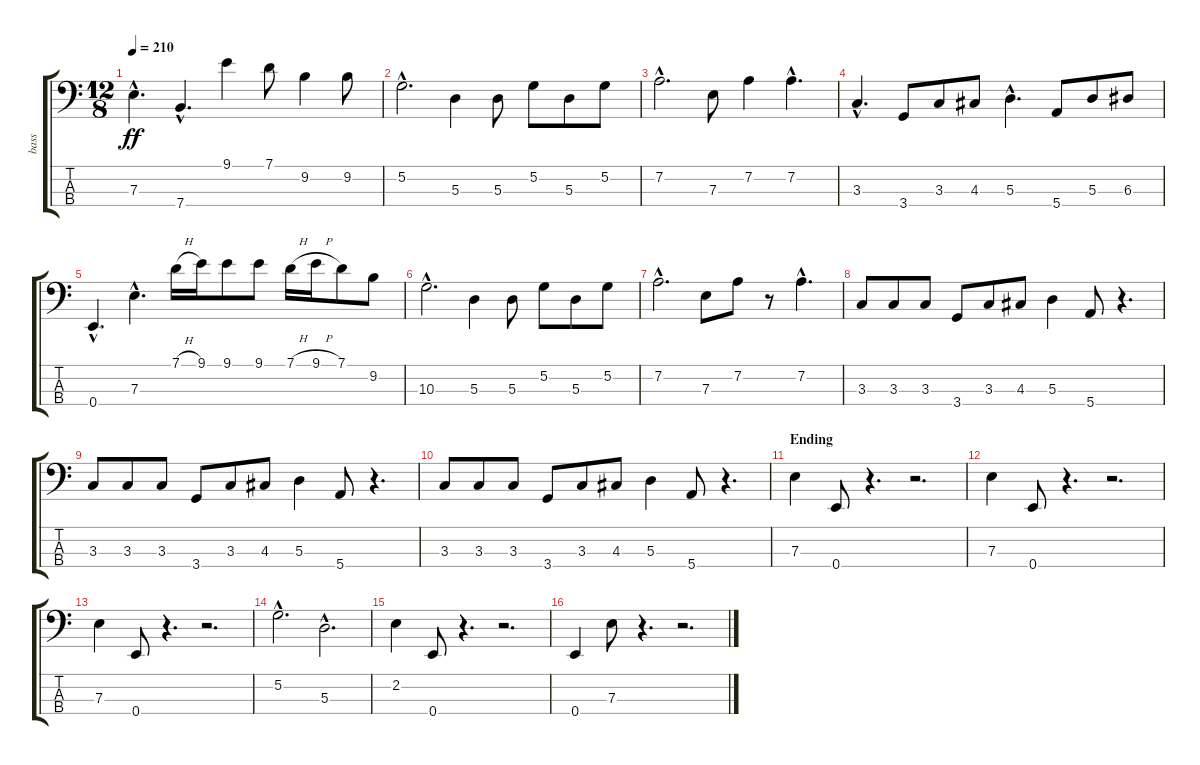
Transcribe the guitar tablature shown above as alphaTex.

\track ("bass" "bass") {instrument electricbassfinger}
\staff {score tabs}
\tuning (G2 D2 A1 E1) {hide}
\ts (12 8)
\tempo 210
\clef f4
\ks c
7.3{hac}.4{d dy ff} 7.4{hac}.4{d} 9.1.4 7.1.8 9.2.4 9.2.8 |
5.2{hac}.2{d} 5.3.4 5.3.8 5.2.8 5.3.8 5.2.8 |
7.2{hac}.2{d} 7.3.8 7.2.4 7.2{hac}.4{d} |
3.3{hac}.4{d} 3.4.8 3.3.8 4.3.8 5.3{hac}.4{d} 5.4.8 5.3.8 6.3.8 |
0.4{hac}.4{d} 7.3{hac}.4{d} 7.1{h}.16 9.1.16 9.1.8 9.1.8 7.1{h}.16 9.1{h}.16 7.1.8 9.2.8 |
10.3{hac}.2{d} 5.3.4 5.3.8 5.2.8 5.3.8 5.2.8 |
7.2{hac}.2{d} 7.3.8 7.2.8 r.8 7.2{hac}.4{d} |
3.3.8 3.3.8 3.3.8 3.4.8 3.3.8 4.3.8 5.3.4 5.4.8 r.4{d} |
3.3.8 3.3.8 3.3.8 3.4.8 3.3.8 4.3.8 5.3.4 5.4.8 r.4{d} |
3.3.8 3.3.8 3.3.8 3.4.8 3.3.8 4.3.8 5.3.4 5.4.8 r.4{d} |
\section ("" "Ending")
7.3.4 0.4.8 r.4{d} r.2{d} |
7.3.4 0.4.8 r.4{d} r.2{d} |
7.3.4 0.4.8 r.4{d} r.2{d} |
5.2{hac}.2{d} 5.3{hac}.2{d} |
2.2.4 0.4.8 r.4{d} r.2{d} |
0.4.4 7.3.8 r.4{d} r.2{d}
